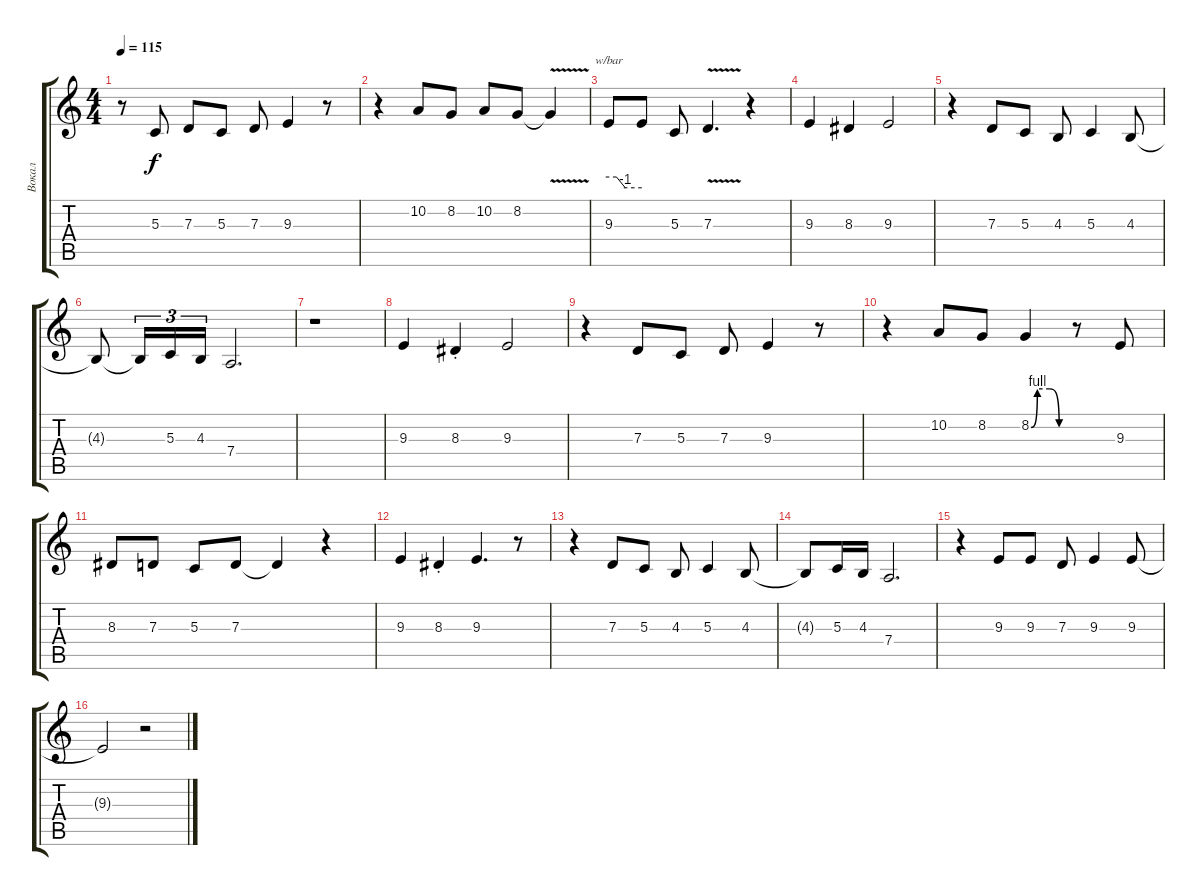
\track ("Вокал" "Вокал") {instrument oboe}
\staff {score tabs}
\tuning (E4 B3 G3 D3 A2 E2) {hide}
\ts (4 4)
\tempo 115
\clef g2
\ks c
r.8{dy f} 5.3.8 7.3.8 5.3.8 7.3.8 9.3.4 r.8 |
r.4 10.2.8 8.2.8 10.2.8 8.2.8 8.2{v t}.4 |
9.3.8{tbe (custom default 0 0 14 0 30 -4 60 -4)} 9.3{t}.8 5.3.8 7.3{v}.4{d} r.4 |
9.3.4 8.3.4 9.3.2 |
r.4 7.3.8 5.3.8 4.3.8 5.3.4 4.3.8 |
4.3{t}.8 4.3{t}.16{tu (3 2)} 5.3.16{tu (3 2)} 4.3.16{tu (3 2)} 7.4.2{d} |
r.1 |
9.3.4 8.3{st}.4 9.3.2 |
r.4 7.3.8 5.3.8 7.3.8 9.3.4 r.8 |
r.4 10.2.8 8.2.8 8.2{be (custom 0 0 10 4 30 4 45 0 60 0)}.4 r.8 9.3.8 |
8.3.8 7.3.8 5.3.8 7.3.8 7.3{t}.4 r.4 |
9.3.4 8.3{st}.4 9.3.4{d} r.8 |
r.4 7.3.8 5.3.8 4.3.8 5.3.4 4.3.8 |
4.3{t}.8 5.3.16 4.3.16 7.4.2{d} |
r.4 9.3.8 9.3.8 7.3.8 9.3.4 9.3.8 |
9.3{t}.2 r.2
